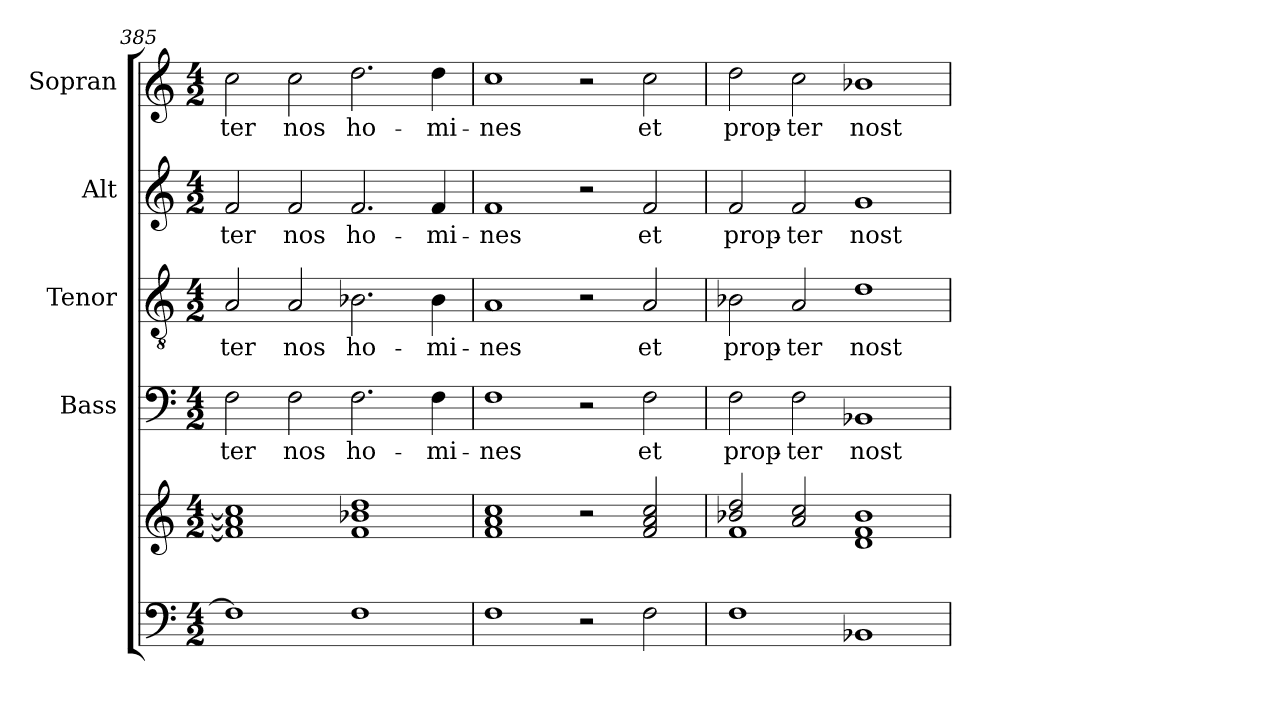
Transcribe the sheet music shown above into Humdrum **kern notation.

**kern	**kern	**kern	**text	**kern	**text	**kern	**text	**kern	**text
*part5	*part5	*part4	*part4	*part3	*part3	*part2	*part2	*part1	*part1
*staff6	*staff5	*staff4	*staff4	*staff3	*staff3	*staff2	*staff2	*staff1	*staff1
*	*	*I"Bass	*	*I"Tenor	*	*I"Alt	*	*I"Sopran	*
*	*	*I'B.	*	*I'T.	*	*I'A.	*	*I'S.	*
*clefF4	*clefG2	*clefF4	*	*clefGv2	*	*clefG2	*	*clefG2	*
*k[]	*k[]	*k[]	*	*k[]	*	*k[]	*	*k[]	*
*C:	*C:	*C:	*	*C:	*	*C:	*	*C:	*
*M4/2	*M4/2	*M4/2	*	*M4/2	*	*M4/2	*	*M4/2	*
=385	=385	=385	=385	=385	=385	=385	=385	=385	=385
!	!	!	!LO:LY:b	!	!LO:LY:b	!	!LO:LY:b	!	!LO:LY:b
1F]	1f] 1a] 1cc]	2F\	-ter	2A/	-ter	2f/	-ter	2cc\	-ter
!	!	!	!LO:LY:b	!	!LO:LY:b	!	!LO:LY:b	!	!LO:LY:b
.	.	2F\	nos	2A/	nos	2f/	nos	2cc\	nos
!	!	!	!LO:LY:b	!	!LO:LY:b	!	!LO:LY:b	!	!LO:LY:b
1F	1f 1b-X 1dd	2.F\	ho-	2.B-X\	ho-	2.f/	ho-	2.dd\	ho-
!	!	!	!LO:LY:b	!	!LO:LY:b	!	!LO:LY:b	!	!LO:LY:b
.	.	4F\	-mi-	4B-\	-mi-	4f/	-mi-	4dd\	-mi-
=386	=386	=386	=386	=386	=386	=386	=386	=386	=386
!	!	!	!LO:LY:b	!	!LO:LY:b	!	!LO:LY:b	!	!LO:LY:b
1F	1f 1a 1cc	1F	-nes	1A	-nes	1f	-nes	1cc	-nes
2r	2r	2r	.	2r	.	2r	.	2r	.
!	!	!	!LO:LY:b	!	!LO:LY:b	!	!LO:LY:b	!	!LO:LY:b
2F\	2f/ 2a/ 2cc/	2F\	et	2A/	et	2f/	et	2cc\	et
!!LO:PB:g=z
=387	=387	=387	=387	=387	=387	=387	=387	=387	=387
*	*^	*	*	*	*	*	*	*	*
!	!	!	!	!LO:LY:b	!	!LO:LY:b	!	!LO:LY:b	!	!LO:LY:b
1F	2b-X/ 2dd/	1f	2F\	prop-	2B-X\	prop-	2f/	prop-	2dd\	prop-
!	!	!	!	!LO:LY:b	!	!LO:LY:b	!	!LO:LY:b	!	!LO:LY:b
.	2a/ 2cc/	.	2F\	-ter	2A/	-ter	2f/	-ter	2cc\	-ter
!	!	!	!	!LO:LY:b	!	!LO:LY:b	!	!LO:LY:b	!	!LO:LY:b
1BB-X	1f 1b-	1d	1BB-X	nost-	1d	nost-	1g	nost-	1b-X	nost-
*	*v	*v	*	*	*	*	*	*	*	*
=	=	=	=	=	=	=	=	=	=
*-	*-	*-	*-	*-	*-	*-	*-	*-	*-
